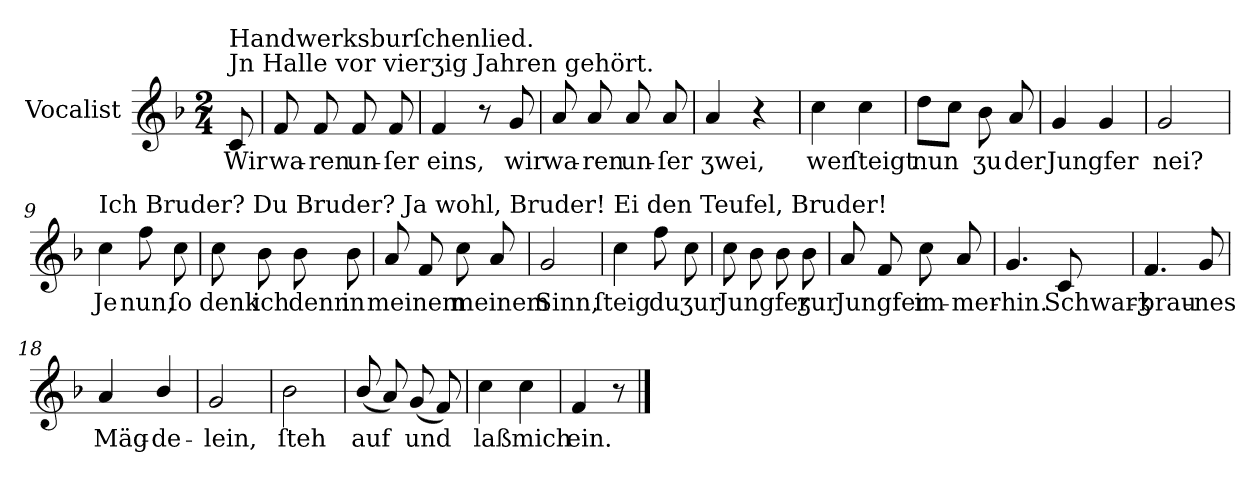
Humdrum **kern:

**kern	**text
*part1	*part1
*staff1	*staff1
*I"Vocalist	*
*k[b-]	*
*F:	*
*M2/4	*
=	=
!LO:TX:a:t=Jn Halle vor vierʒig Jahren gehört.	!
!LO:TX:a:t=Handwerksburſchenlied.	!
8c	Wir
=1	=1
8f	wa-
8f	-ren
8f	un-
8f	-ſer
=2	=2
4f	eins,
8r	.
8g	wir
=3	=3
8a	wa-
8a	-ren
8a	un-
8a	-ſer
=4	=4
4a	ʒwei,
4r	.
=5	=5
4cc	wer
4cc	ſteigt
=6	=6
8ddL	nun
8ccJ	.
8b-	ʒu
8a	der
=7	=7
4g	Jungfer
4g	.
=8	=8
2g	nei?
=9	=9
!LO:TX:a:t=Ich Bruder? Du Bruder? Ja wohl, Bruder! Ei den Teufel, Bruder!	!
4cc	Je
8ff	nun,
8cc	ſo
=10	=10
8cc	denk
8b-	ich
8b-	denn
8b-	in
=11	=11
8a	meinem
8f	.
8cc	meinem
8a	.
=12	=12
2g	Sinn,
=13	=13
4cc	ſteig
8ff	du
8cc	ʒur
=14	=14
8cc	Jungfer
8b-	.
8b-	.
8b-	ʒur
=15	=15
8a	Jungfer
8f	.
8cc	im-
8a	-mer-
=16	=16
4.g	-hin.
8c	Schwarʒ-
=17	=17
4.f	-brau-
8g	-nes
=18	=18
4a	Mäg-
4b-/	-de-
=19	=19
2g	-lein,
=20	=20
2b-	ſteh
=21	=21
(8b-/	auf
8a)	.
(8g	und
8f)	.
=22	=22
4cc	laß
4cc	mich
=23	=23
4f	ein.
8r	.
==	==
*-	*-
